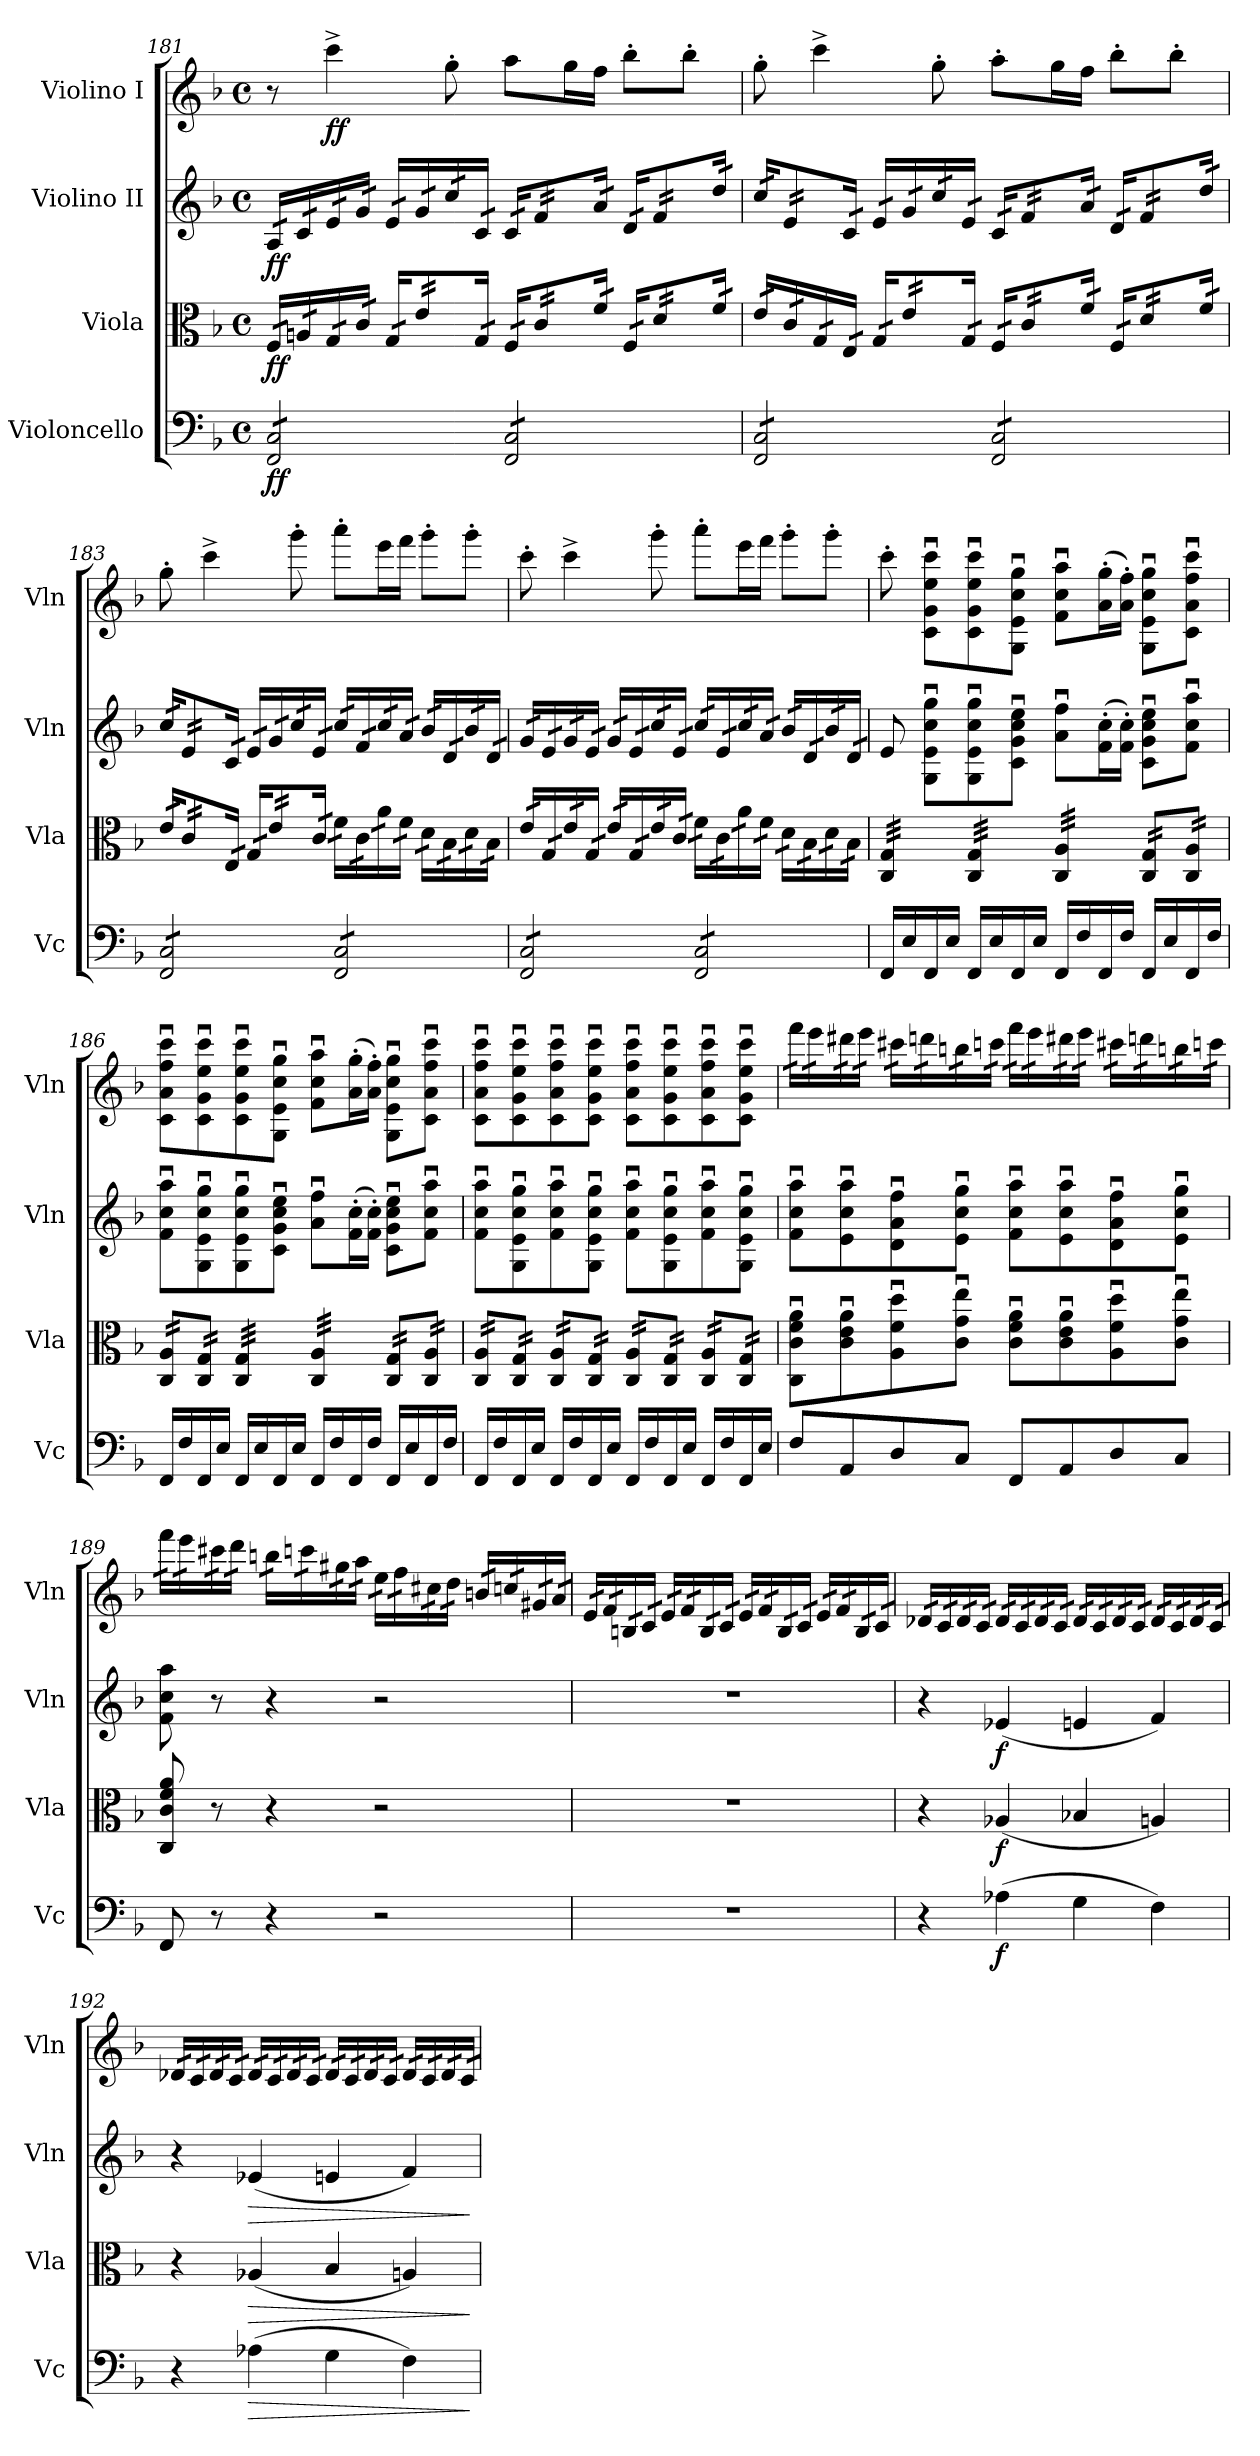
**kern	**dynam	**kern	**dynam	**kern	**dynam	**kern	**dynam
*part4	*part4	*part3	*part3	*part2	*part2	*part1	*part1
*staff4	*staff4	*staff3	*staff3	*staff2	*staff2	*staff1	*staff1
*I"Violoncello	*	*I"Viola	*	*I"Violino II	*	*I"Violino I	*
*I'Vc	*	*I'Vla	*	*I'Vln	*	*I'Vln	*
*clefF4	*	*clefC3	*	*clefG2	*	*clefG2	*
*k[b-]	*	*k[b-]	*	*k[b-]	*	*k[b-]	*
*M4/4	*	*M4/4	*	*M4/4	*	*M4/4	*
*met(c)	*	*met(c)	*	*met(c)	*	*met(c)	*
=181	=181	=181	=181	=181	=181	=181	=181
!	!LO:DY:b	!	!LO:DY:b	!	!LO:DY:b	!	!
*tremolo	*	*	*	*	*	*	*
*	*	*tremolo	*	*	*	*	*
*	*	*	*	*tremolo	*	*	*
8FF/ 8C/L	ff	32F/LLL	ff	32A/LLL	ff	8r	.
.	.	32F/	.	32A/	.	.	.
.	.	32An/	.	32c/	.	.	.
.	.	32An/	.	32c/	.	.	.
!	!	!	!	!	!	!	!LO:DY:b
8FF/ 8C/	.	32G/	.	32e/	.	4ccc^\	ff
.	.	32G/	.	32e/	.	.	.
.	.	32c/	.	32g/	.	.	.
.	.	32c/JJJ	.	32g/JJJ	.	.	.
8FF/ 8C/	.	32G/LLL	.	32e/LLL	.	.	.
.	.	32G/	.	32e/	.	.	.
.	.	32e/	.	32g/	.	.	.
.	.	32e/	.	32g/	.	.	.
8FF/ 8C/J	.	32e/	.	32cc/	.	8gg'\	.
.	.	32e/	.	32cc/	.	.	.
.	.	32G/	.	32c/	.	.	.
.	.	32G/JJJ	.	32c/JJJ	.	.	.
8FF/ 8C/L	.	32F/LLL	.	32c/LLL	.	8aa\L	.
.	.	32F/	.	32c/	.	.	.
.	.	32c/	.	32f/	.	.	.
.	.	32c/	.	32f/	.	.	.
8FF/ 8C/	.	32c/	.	32f/	.	16gg\L	.
.	.	32c/	.	32f/	.	.	.
.	.	32f/	.	32a/	.	16ff\JJ	.
.	.	32f/JJJ	.	32a/JJJ	.	.	.
8FF/ 8C/	.	32F/LLL	.	32d/LLL	.	8bb-'\L	.
.	.	32F/	.	32d/	.	.	.
.	.	32d/	.	32f/	.	.	.
.	.	32d/	.	32f/	.	.	.
8FF/ 8C/J	.	32d/	.	32f/	.	8bb-'\J	.
.	.	32d/	.	32f/	.	.	.
.	.	32f/	.	32dd/	.	.	.
.	.	32f/JJJ	.	32dd/JJJ	.	.	.
=182	=182	=182	=182	=182	=182	=182	=182
8FF/ 8C/L	.	32e/LLL	.	32cc/LLL	.	8gg'\	.
.	.	32e/	.	32cc/	.	.	.
.	.	32c/	.	32e/	.	.	.
.	.	32c/	.	32e/	.	.	.
8FF/ 8C/	.	32G/	.	32e/	.	4ccc^\	.
.	.	32G/	.	32e/	.	.	.
.	.	32E/	.	32c/	.	.	.
.	.	32E/JJJ	.	32c/JJJ	.	.	.
8FF/ 8C/	.	32G/LLL	.	32e/LLL	.	.	.
.	.	32G/	.	32e/	.	.	.
.	.	32e/	.	32g/	.	.	.
.	.	32e/	.	32g/	.	.	.
8FF/ 8C/J	.	32e/	.	32cc/	.	8gg'\	.
.	.	32e/	.	32cc/	.	.	.
.	.	32G/	.	32e/	.	.	.
.	.	32G/JJJ	.	32e/JJJ	.	.	.
8FF/ 8C/L	.	32F/LLL	.	32c/LLL	.	8aa'\L	.
.	.	32F/	.	32c/	.	.	.
.	.	32c/	.	32f/	.	.	.
.	.	32c/	.	32f/	.	.	.
8FF/ 8C/	.	32c/	.	32f/	.	16gg\L	.
.	.	32c/	.	32f/	.	.	.
.	.	32f/	.	32a/	.	16ff\JJ	.
.	.	32f/JJJ	.	32a/JJJ	.	.	.
8FF/ 8C/	.	32F/LLL	.	32d/LLL	.	8bb-'\L	.
.	.	32F/	.	32d/	.	.	.
.	.	32d/	.	32f/	.	.	.
.	.	32d/	.	32f/	.	.	.
8FF/ 8C/J	.	32d/	.	32f/	.	8bb-'\J	.
.	.	32d/	.	32f/	.	.	.
.	.	32f/	.	32dd/	.	.	.
.	.	32f/JJJ	.	32dd/JJJ	.	.	.
!!LO:PB:g=z
=183	=183	=183	=183	=183	=183	=183	=183
8FF/ 8C/L	.	32e/LLL	.	32cc/LLL	.	8gg'\	.
.	.	32e/	.	32cc/	.	.	.
.	.	32c/	.	32e/	.	.	.
.	.	32c/	.	32e/	.	.	.
8FF/ 8C/	.	32c/	.	32e/	.	4ccc^\	.
.	.	32c/	.	32e/	.	.	.
.	.	32E/	.	32c/	.	.	.
.	.	32E/JJJ	.	32c/JJJ	.	.	.
8FF/ 8C/	.	32G/LLL	.	32e/LLL	.	.	.
.	.	32G/	.	32e/	.	.	.
.	.	32e/	.	32g/	.	.	.
.	.	32e/	.	32g/	.	.	.
8FF/ 8C/J	.	32e/	.	32cc/	.	8ggg'\	.
.	.	32e/	.	32cc/	.	.	.
.	.	32c/	.	32e/	.	.	.
.	.	32c/JJJ	.	32e/JJJ	.	.	.
8FF/ 8C/L	.	32f\LLL	.	32cc/LLL	.	8aaa'\L	.
.	.	32f\	.	32cc/	.	.	.
.	.	32c\	.	32f/	.	.	.
.	.	32c\	.	32f/	.	.	.
8FF/ 8C/	.	32a\	.	32cc/	.	16eee\L	.
.	.	32a\	.	32cc/	.	.	.
.	.	32f\	.	32a/	.	16fff\JJ	.
.	.	32f\JJJ	.	32a/JJJ	.	.	.
8FF/ 8C/	.	32d\LLL	.	32b-/LLL	.	8ggg'\L	.
.	.	32d\	.	32b-/	.	.	.
.	.	32B-\	.	32d/	.	.	.
.	.	32B-\	.	32d/	.	.	.
8FF/ 8C/J	.	32d\	.	32b-/	.	8ggg'\J	.
.	.	32d\	.	32b-/	.	.	.
.	.	32B-\	.	32d/	.	.	.
.	.	32B-\JJJ	.	32d/JJJ	.	.	.
=184	=184	=184	=184	=184	=184	=184	=184
8FF/ 8C/L	.	32e/LLL	.	32g/LLL	.	8ccc'\	.
.	.	32e/	.	32g/	.	.	.
.	.	32G/	.	32e/	.	.	.
.	.	32G/	.	32e/	.	.	.
8FF/ 8C/	.	32e/	.	32g/	.	4ccc^\	.
.	.	32e/	.	32g/	.	.	.
.	.	32G/	.	32e/	.	.	.
.	.	32G/JJJ	.	32e/JJJ	.	.	.
8FF/ 8C/	.	32e/LLL	.	32g/LLL	.	.	.
.	.	32e/	.	32g/	.	.	.
.	.	32G/	.	32e/	.	.	.
.	.	32G/	.	32e/	.	.	.
8FF/ 8C/J	.	32e/	.	32cc/	.	8ggg'\	.
.	.	32e/	.	32cc/	.	.	.
.	.	32c/	.	32e/	.	.	.
.	.	32c/JJJ	.	32e/JJJ	.	.	.
8FF/ 8C/L	.	32f\LLL	.	32cc/LLL	.	8aaa'\L	.
.	.	32f\	.	32cc/	.	.	.
.	.	32c\	.	32e/	.	.	.
.	.	32c\	.	32e/	.	.	.
8FF/ 8C/	.	32a\	.	32cc/	.	16eee\L	.
.	.	32a\	.	32cc/	.	.	.
.	.	32f\	.	32a/	.	16fff\JJ	.
.	.	32f\JJJ	.	32a/JJJ	.	.	.
8FF/ 8C/	.	32d\LLL	.	32b-/LLL	.	8ggg'\L	.
.	.	32d\	.	32b-/	.	.	.
.	.	32B-\	.	32d/	.	.	.
.	.	32B-\	.	32d/	.	.	.
8FF/ 8C/J	.	32d\	.	32b-/	.	8ggg'\J	.
*Xtremolo	*	*	*	*	*	*	*
.	.	32d\	.	32b-/	.	.	.
.	.	32B-\	.	32d/	.	.	.
.	.	32B-\JJJ	.	32d/JJJ	.	.	.
*	*	*	*	*Xtremolo	*	*	*
=185	=185	=185	=185	=185	=185	=185	=185
16FF/LL	.	32C/ 32G/LLL	.	8e/	.	8ccc'\	.
.	.	32C/ 32G/	.	.	.	.	.
16E/	.	32C/ 32G/	.	.	.	.	.
.	.	32C/ 32G/	.	.	.	.	.
16FF/	.	32C/ 32G/	.	8G\u 8e\u 8cc\u 8gg\uL	.	8c\u 8g\u 8ee\u 8ccc\uL	.
.	.	32C/ 32G/	.	.	.	.	.
16E/JJ	.	32C/ 32G/	.	.	.	.	.
.	.	32C/ 32G/JJJ	.	.	.	.	.
16FF/LL	.	32C/ 32G/LLL	.	8G\u 8e\u 8cc\u 8gg\u	.	8c\u 8g\u 8ee\u 8ccc\u	.
.	.	32C/ 32G/	.	.	.	.	.
16E/	.	32C/ 32G/	.	.	.	.	.
.	.	32C/ 32G/	.	.	.	.	.
16FF/	.	32C/ 32G/	.	8c\u 8g\u 8cc\u 8ee\uJ	.	8G\u 8e\u 8cc\u 8gg\uJ	.
.	.	32C/ 32G/	.	.	.	.	.
16E/JJ	.	32C/ 32G/	.	.	.	.	.
.	.	32C/ 32G/JJJ	.	.	.	.	.
16FF/LL	.	32C/ 32A/LLL	.	8a\u 8ff\uL	.	8f\u 8cc\u 8aa\uL	.
.	.	32C/ 32A/	.	.	.	.	.
16F/	.	32C/ 32A/	.	.	.	.	.
.	.	32C/ 32A/	.	.	.	.	.
16FF/	.	32C/ 32A/	.	(16f\' 16cc\'L	.	(16a\' 16gg\'L	.
.	.	32C/ 32A/	.	.	.	.	.
16F/JJ	.	32C/ 32A/	.	16f\' 16cc\'JJ)	.	16a\' 16ff\'JJ)	.
.	.	32C/ 32A/JJJ	.	.	.	.	.
16FF/LL	.	32C/ 32G/LLL	.	8c\u 8g\u 8cc\u 8ee\uL	.	8G\u 8e\u 8cc\u 8gg\uL	.
.	.	32C/ 32G/	.	.	.	.	.
16E/	.	32C/ 32G/	.	.	.	.	.
.	.	32C/ 32G/	.	.	.	.	.
16FF/	.	32C/ 32A/	.	8f\u 8cc\u 8aa\uJ	.	8c\u 8a\u 8ff\u 8ccc\uJ	.
.	.	32C/ 32A/	.	.	.	.	.
16F/JJ	.	32C/ 32A/	.	.	.	.	.
.	.	32C/ 32A/JJJ	.	.	.	.	.
!!LO:LB:g=z
=186	=186	=186	=186	=186	=186	=186	=186
16FF/LL	.	32C/ 32A/LLL	.	8f\u 8cc\u 8aa\uL	.	8c\u 8a\u 8ff\u 8ccc\uL	.
.	.	32C/ 32A/	.	.	.	.	.
16F/	.	32C/ 32A/	.	.	.	.	.
.	.	32C/ 32A/	.	.	.	.	.
16FF/	.	32C/ 32G/	.	8G\u 8e\u 8cc\u 8gg\u	.	8c\u 8g\u 8ee\u 8ccc\u	.
.	.	32C/ 32G/	.	.	.	.	.
16E/JJ	.	32C/ 32G/	.	.	.	.	.
.	.	32C/ 32G/JJJ	.	.	.	.	.
16FF/LL	.	32C/ 32G/LLL	.	8G\u 8e\u 8cc\u 8gg\u	.	8c\u 8g\u 8ee\u 8ccc\u	.
.	.	32C/ 32G/	.	.	.	.	.
16E/	.	32C/ 32G/	.	.	.	.	.
.	.	32C/ 32G/	.	.	.	.	.
16FF/	.	32C/ 32G/	.	8c\u 8g\u 8cc\u 8ee\uJ	.	8G\u 8e\u 8cc\u 8gg\uJ	.
.	.	32C/ 32G/	.	.	.	.	.
16E/JJ	.	32C/ 32G/	.	.	.	.	.
.	.	32C/ 32G/JJJ	.	.	.	.	.
16FF/LL	.	32C/ 32A/LLL	.	8a\u 8ff\uL	.	8f\u 8cc\u 8aa\uL	.
.	.	32C/ 32A/	.	.	.	.	.
16F/	.	32C/ 32A/	.	.	.	.	.
.	.	32C/ 32A/	.	.	.	.	.
16FF/	.	32C/ 32A/	.	(16f\' 16cc\'L	.	(16a\' 16gg\'L	.
.	.	32C/ 32A/	.	.	.	.	.
16F/JJ	.	32C/ 32A/	.	16f\' 16cc\'JJ)	.	16a\' 16ff\'JJ)	.
.	.	32C/ 32A/JJJ	.	.	.	.	.
16FF/LL	.	32C/ 32G/LLL	.	8c\u 8g\u 8cc\u 8ee\uL	.	8G\u 8e\u 8cc\u 8gg\uL	.
.	.	32C/ 32G/	.	.	.	.	.
16E/	.	32C/ 32G/	.	.	.	.	.
.	.	32C/ 32G/	.	.	.	.	.
16FF/	.	32C/ 32A/	.	8f\u 8cc\u 8aa\uJ	.	8c\u 8a\u 8ff\u 8ccc\uJ	.
.	.	32C/ 32A/	.	.	.	.	.
16F/JJ	.	32C/ 32A/	.	.	.	.	.
.	.	32C/ 32A/JJJ	.	.	.	.	.
=187	=187	=187	=187	=187	=187	=187	=187
16FF/LL	.	32C/ 32A/LLL	.	8f\u 8cc\u 8aa\uL	.	8c\u 8a\u 8ff\u 8ccc\uL	.
.	.	32C/ 32A/	.	.	.	.	.
16F/	.	32C/ 32A/	.	.	.	.	.
.	.	32C/ 32A/	.	.	.	.	.
16FF/	.	32C/ 32G/	.	8G\u 8e\u 8cc\u 8gg\u	.	8c\u 8g\u 8ee\u 8ccc\u	.
.	.	32C/ 32G/	.	.	.	.	.
16E/JJ	.	32C/ 32G/	.	.	.	.	.
.	.	32C/ 32G/JJJ	.	.	.	.	.
16FF/LL	.	32C/ 32A/LLL	.	8f\u 8cc\u 8aa\u	.	8c\u 8a\u 8ff\u 8ccc\u	.
.	.	32C/ 32A/	.	.	.	.	.
16F/	.	32C/ 32A/	.	.	.	.	.
.	.	32C/ 32A/	.	.	.	.	.
16FF/	.	32C/ 32G/	.	8G\u 8e\u 8cc\u 8gg\uJ	.	8c\u 8g\u 8ee\u 8ccc\uJ	.
.	.	32C/ 32G/	.	.	.	.	.
16E/JJ	.	32C/ 32G/	.	.	.	.	.
.	.	32C/ 32G/JJJ	.	.	.	.	.
16FF/LL	.	32C/ 32A/LLL	.	8f\u 8cc\u 8aa\uL	.	8c\u 8a\u 8ff\u 8ccc\uL	.
.	.	32C/ 32A/	.	.	.	.	.
16F/	.	32C/ 32A/	.	.	.	.	.
.	.	32C/ 32A/	.	.	.	.	.
16FF/	.	32C/ 32G/	.	8G\u 8e\u 8cc\u 8gg\u	.	8c\u 8g\u 8ee\u 8ccc\u	.
.	.	32C/ 32G/	.	.	.	.	.
16E/JJ	.	32C/ 32G/	.	.	.	.	.
.	.	32C/ 32G/JJJ	.	.	.	.	.
16FF/LL	.	32C/ 32A/LLL	.	8f\u 8cc\u 8aa\u	.	8c\u 8a\u 8ff\u 8ccc\u	.
.	.	32C/ 32A/	.	.	.	.	.
16F/	.	32C/ 32A/	.	.	.	.	.
.	.	32C/ 32A/	.	.	.	.	.
16FF/	.	32C/ 32G/	.	8G\u 8e\u 8cc\u 8gg\uJ	.	8c\u 8g\u 8ee\u 8ccc\uJ	.
.	.	32C/ 32G/	.	.	.	.	.
16E/JJ	.	32C/ 32G/	.	.	.	.	.
.	.	32C/ 32G/JJJ	.	.	.	.	.
*	*	*Xtremolo	*	*	*	*	*
=188	=188	=188	=188	=188	=188	=188	=188
!	!	!	!	!	!	!LO:TX:b:i:t=con fuoco	!
*	*	*	*	*	*	*tremolo	*
8F/L	.	8C\u 8c\u 8f\u 8a\uL	.	8f\u 8cc\u 8aa\uL	.	32fff\LLL	.
.	.	.	.	.	.	32fff\	.
.	.	.	.	.	.	32eee\	.
.	.	.	.	.	.	32eee\	.
8AA/	.	8c\u 8e\u 8a\u	.	8e\u 8cc\u 8aa\u	.	32ddd#X\	.
.	.	.	.	.	.	32ddd#X\	.
.	.	.	.	.	.	32eee\	.
.	.	.	.	.	.	32eee\JJJ	.
8D/	.	8A\u 8f\u 8dd\u	.	8d\u 8a\u 8ff\u	.	32ccc#X\LLL	.
.	.	.	.	.	.	32ccc#X\	.
.	.	.	.	.	.	32dddn\	.
.	.	.	.	.	.	32dddn\	.
8C/J	.	8c\u 8g\u 8ee\uJ	.	8e\u 8cc\u 8gg\uJ	.	32bbn\	.
.	.	.	.	.	.	32bbn\	.
.	.	.	.	.	.	32cccn\	.
.	.	.	.	.	.	32cccn\JJJ	.
8FF/L	.	8c\u 8f\u 8a\uL	.	8f\u 8cc\u 8aa\uL	.	32fff\LLL	.
.	.	.	.	.	.	32fff\	.
.	.	.	.	.	.	32eee\	.
.	.	.	.	.	.	32eee\	.
8AA/	.	8c\u 8e\u 8a\u	.	8e\u 8cc\u 8aa\u	.	32ddd#X\	.
.	.	.	.	.	.	32ddd#X\	.
.	.	.	.	.	.	32eee\	.
.	.	.	.	.	.	32eee\JJJ	.
8D/	.	8A\u 8f\u 8dd\u	.	8d\u 8a\u 8ff\u	.	32ccc#X\LLL	.
.	.	.	.	.	.	32ccc#X\	.
.	.	.	.	.	.	32dddn\	.
.	.	.	.	.	.	32dddn\	.
8C/J	.	8c\u 8g\u 8ee\uJ	.	8e\u 8cc\u 8gg\uJ	.	32bbn\	.
.	.	.	.	.	.	32bbn\	.
.	.	.	.	.	.	32cccn\	.
.	.	.	.	.	.	32cccn\JJJ	.
!!LO:LB:g=z
=189	=189	=189	=189	=189	=189	=189	=189
8FF/	.	8C/ 8c/ 8f/ 8a/	.	8f\ 8cc\ 8aa\	.	32fff\LLL	.
.	.	.	.	.	.	32fff\	.
.	.	.	.	.	.	32eee\	.
.	.	.	.	.	.	32eee\	.
8r	.	8r	.	8r	.	32ccc#X\	.
.	.	.	.	.	.	32ccc#X\	.
.	.	.	.	.	.	32ddd\	.
.	.	.	.	.	.	32ddd\JJJ	.
4r	.	4r	.	4r	.	32bbn\LLL	.
.	.	.	.	.	.	32bbn\	.
.	.	.	.	.	.	32cccn\	.
.	.	.	.	.	.	32cccn\	.
.	.	.	.	.	.	32gg#X\	.
.	.	.	.	.	.	32gg#X\	.
.	.	.	.	.	.	32aa\	.
.	.	.	.	.	.	32aa\JJJ	.
2r	.	2r	.	2r	.	32ee\LLL	.
.	.	.	.	.	.	32ee\	.
.	.	.	.	.	.	32ff\	.
.	.	.	.	.	.	32ff\	.
.	.	.	.	.	.	32cc#X\	.
.	.	.	.	.	.	32cc#X\	.
.	.	.	.	.	.	32dd\	.
.	.	.	.	.	.	32dd\JJJ	.
.	.	.	.	.	.	32bn/LLL	.
.	.	.	.	.	.	32bn/	.
.	.	.	.	.	.	32ccn/	.
.	.	.	.	.	.	32ccn/	.
.	.	.	.	.	.	32g#X/	.
.	.	.	.	.	.	32g#X/	.
.	.	.	.	.	.	32a/	.
.	.	.	.	.	.	32a/JJJ	.
=190	=190	=190	=190	=190	=190	=190	=190
1r	.	1r	.	1r	.	32e/LLL	.
.	.	.	.	.	.	32e/	.
.	.	.	.	.	.	32f/	.
.	.	.	.	.	.	32f/	.
.	.	.	.	.	.	32Bn/	.
.	.	.	.	.	.	32Bn/	.
.	.	.	.	.	.	32c/	.
.	.	.	.	.	.	32c/JJJ	.
.	.	.	.	.	.	32e/LLL	.
.	.	.	.	.	.	32e/	.
.	.	.	.	.	.	32f/	.
.	.	.	.	.	.	32f/	.
.	.	.	.	.	.	32B/	.
.	.	.	.	.	.	32B/	.
.	.	.	.	.	.	32c/	.
.	.	.	.	.	.	32c/JJJ	.
.	.	.	.	.	.	32e/LLL	.
.	.	.	.	.	.	32e/	.
.	.	.	.	.	.	32f/	.
.	.	.	.	.	.	32f/	.
.	.	.	.	.	.	32B/	.
.	.	.	.	.	.	32B/	.
.	.	.	.	.	.	32c/	.
.	.	.	.	.	.	32c/JJJ	.
.	.	.	.	.	.	32e/LLL	.
.	.	.	.	.	.	32e/	.
.	.	.	.	.	.	32f/	.
.	.	.	.	.	.	32f/	.
.	.	.	.	.	.	32B/	.
.	.	.	.	.	.	32B/	.
.	.	.	.	.	.	32c/	.
.	.	.	.	.	.	32c/JJJ	.
=191	=191	=191	=191	=191	=191	=191	=191
4r	.	4r	.	4r	.	32d-X/LLL	.
.	.	.	.	.	.	32d-X/	.
.	.	.	.	.	.	32c/	.
.	.	.	.	.	.	32c/	.
.	.	.	.	.	.	32d-/	.
.	.	.	.	.	.	32d-/	.
.	.	.	.	.	.	32c/	.
.	.	.	.	.	.	32c/JJJ	.
!	!LO:DY:b	!	!LO:DY:b	!	!LO:DY:b	!	!
(4A-X\	f	(4A-X/	f	(4e-X/	f	32d-/LLL	.
.	.	.	.	.	.	32d-/	.
.	.	.	.	.	.	32c/	.
.	.	.	.	.	.	32c/	.
.	.	.	.	.	.	32d-/	.
.	.	.	.	.	.	32d-/	.
.	.	.	.	.	.	32c/	.
.	.	.	.	.	.	32c/JJJ	.
4G\	.	4B-X/	.	4en/	.	32d-/LLL	.
.	.	.	.	.	.	32d-/	.
.	.	.	.	.	.	32c/	.
.	.	.	.	.	.	32c/	.
.	.	.	.	.	.	32d-/	.
.	.	.	.	.	.	32d-/	.
.	.	.	.	.	.	32c/	.
.	.	.	.	.	.	32c/JJJ	.
4F\)	.	4An/)	.	4f/)	.	32d-/LLL	.
.	.	.	.	.	.	32d-/	.
.	.	.	.	.	.	32c/	.
.	.	.	.	.	.	32c/	.
.	.	.	.	.	.	32d-/	.
.	.	.	.	.	.	32d-/	.
.	.	.	.	.	.	32c/	.
.	.	.	.	.	.	32c/JJJ	.
!!LO:LB:g=z
=192	=192	=192	=192	=192	=192	=192	=192
4r	.	4r	.	4r	.	32d-X/LLL	.
.	.	.	.	.	.	32d-X/	.
.	.	.	.	.	.	32c/	.
.	.	.	.	.	.	32c/	.
.	.	.	.	.	.	32d-/	.
.	.	.	.	.	.	32d-/	.
.	.	.	.	.	.	32c/	.
.	.	.	.	.	.	32c/JJJ	.
!	!LO:HP:b	!	!LO:HP:b	!	!LO:HP:b	!	!
(4A-X\	>	(4A-X/	>	(4e-X/	>	32d-/LLL	.
.	.	.	.	.	.	32d-/	.
.	.	.	.	.	.	32c/	.
.	.	.	.	.	.	32c/	.
.	.	.	.	.	.	32d-/	.
.	.	.	.	.	.	32d-/	.
.	.	.	.	.	.	32c/	.
.	.	.	.	.	.	32c/JJJ	.
4G\	.	4B-/	.	4en/	.	32d-/LLL	.
.	.	.	.	.	.	32d-/	.
.	.	.	.	.	.	32c/	.
.	.	.	.	.	.	32c/	.
.	.	.	.	.	.	32d-/	.
.	.	.	.	.	.	32d-/	.
.	.	.	.	.	.	32c/	.
.	.	.	.	.	.	32c/JJJ	.
4F\)	.	4An/)	.	4f/)	.	32d-/LLL	.
.	.	.	.	.	.	32d-/	.
.	.	.	.	.	.	32c/	.
.	.	.	.	.	.	32c/	.
.	.	.	.	.	.	32d-/	.
.	.	.	.	.	.	32d-/	.
.	.	.	.	.	.	32c/	.
.	.	.	.	.	.	32c/JJJ	.
*	*	*	*	*	*	*Xtremolo	*
.	]	.	]	.	]	.	.
=	=	=	=	=	=	=	=
*-	*-	*-	*-	*-	*-	*-	*-
